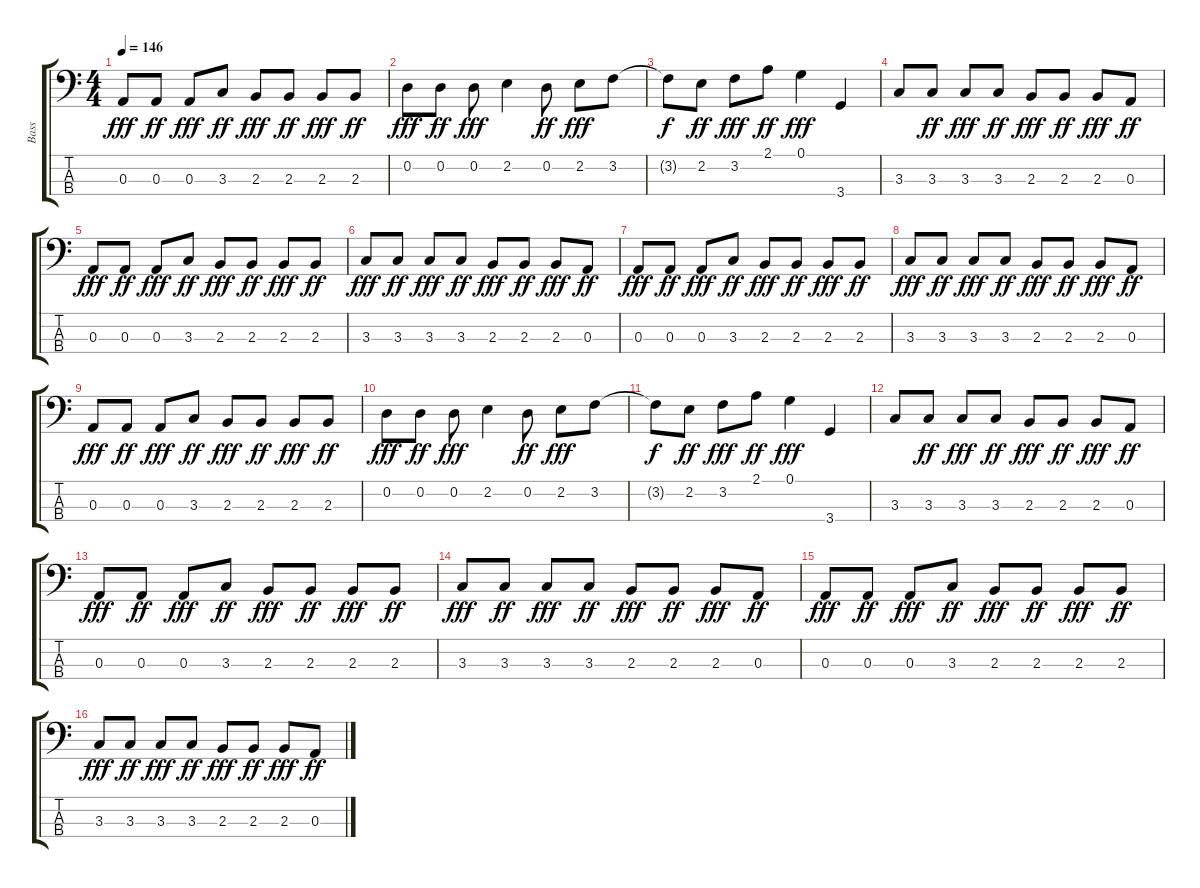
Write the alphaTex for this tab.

\track ("Bass" "Bass") {instrument electricbassfinger}
\staff {score tabs}
\tuning (G2 D2 A1 E1) {hide}
\ts (4 4)
\tempo 146
\clef f4
\ks c
0.3.8{dy fff} 0.3.8{dy ff} 0.3.8{dy fff} 3.3.8{dy ff} 2.3.8{dy fff} 2.3.8{dy ff} 2.3.8{dy fff} 2.3.8{dy ff} |
0.2.8{dy fff} 0.2.8{dy ff} 0.2.8{dy fff} 2.2.4 0.2.8{dy ff} 2.2.8{dy fff} 3.2.8 |
3.2{t}.8{dy f} 2.2.8{dy ff} 3.2.8{dy fff} 2.1.8{dy ff} 0.1.4{dy fff} 3.4.4 |
3.3.8 3.3.8{dy ff} 3.3.8{dy fff} 3.3.8{dy ff} 2.3.8{dy fff} 2.3.8{dy ff} 2.3.8{dy fff} 0.3.8{dy ff} |
0.3.8{dy fff} 0.3.8{dy ff} 0.3.8{dy fff} 3.3.8{dy ff} 2.3.8{dy fff} 2.3.8{dy ff} 2.3.8{dy fff} 2.3.8{dy ff} |
3.3.8{dy fff} 3.3.8{dy ff} 3.3.8{dy fff} 3.3.8{dy ff} 2.3.8{dy fff} 2.3.8{dy ff} 2.3.8{dy fff} 0.3.8{dy ff} |
0.3.8{dy fff} 0.3.8{dy ff} 0.3.8{dy fff} 3.3.8{dy ff} 2.3.8{dy fff} 2.3.8{dy ff} 2.3.8{dy fff} 2.3.8{dy ff} |
3.3.8{dy fff} 3.3.8{dy ff} 3.3.8{dy fff} 3.3.8{dy ff} 2.3.8{dy fff} 2.3.8{dy ff} 2.3.8{dy fff} 0.3.8{dy ff} |
0.3.8{dy fff} 0.3.8{dy ff} 0.3.8{dy fff} 3.3.8{dy ff} 2.3.8{dy fff} 2.3.8{dy ff} 2.3.8{dy fff} 2.3.8{dy ff} |
0.2.8{dy fff} 0.2.8{dy ff} 0.2.8{dy fff} 2.2.4 0.2.8{dy ff} 2.2.8{dy fff} 3.2.8 |
3.2{t}.8{dy f} 2.2.8{dy ff} 3.2.8{dy fff} 2.1.8{dy ff} 0.1.4{dy fff} 3.4.4 |
3.3.8 3.3.8{dy ff} 3.3.8{dy fff} 3.3.8{dy ff} 2.3.8{dy fff} 2.3.8{dy ff} 2.3.8{dy fff} 0.3.8{dy ff} |
0.3.8{dy fff} 0.3.8{dy ff} 0.3.8{dy fff} 3.3.8{dy ff} 2.3.8{dy fff} 2.3.8{dy ff} 2.3.8{dy fff} 2.3.8{dy ff} |
3.3.8{dy fff} 3.3.8{dy ff} 3.3.8{dy fff} 3.3.8{dy ff} 2.3.8{dy fff} 2.3.8{dy ff} 2.3.8{dy fff} 0.3.8{dy ff} |
0.3.8{dy fff} 0.3.8{dy ff} 0.3.8{dy fff} 3.3.8{dy ff} 2.3.8{dy fff} 2.3.8{dy ff} 2.3.8{dy fff} 2.3.8{dy ff} |
3.3.8{dy fff volume 0} 3.3.8{dy ff} 3.3.8{dy fff} 3.3.8{dy ff} 2.3.8{dy fff} 2.3.8{dy ff} 2.3.8{dy fff} 0.3.8{dy ff}
